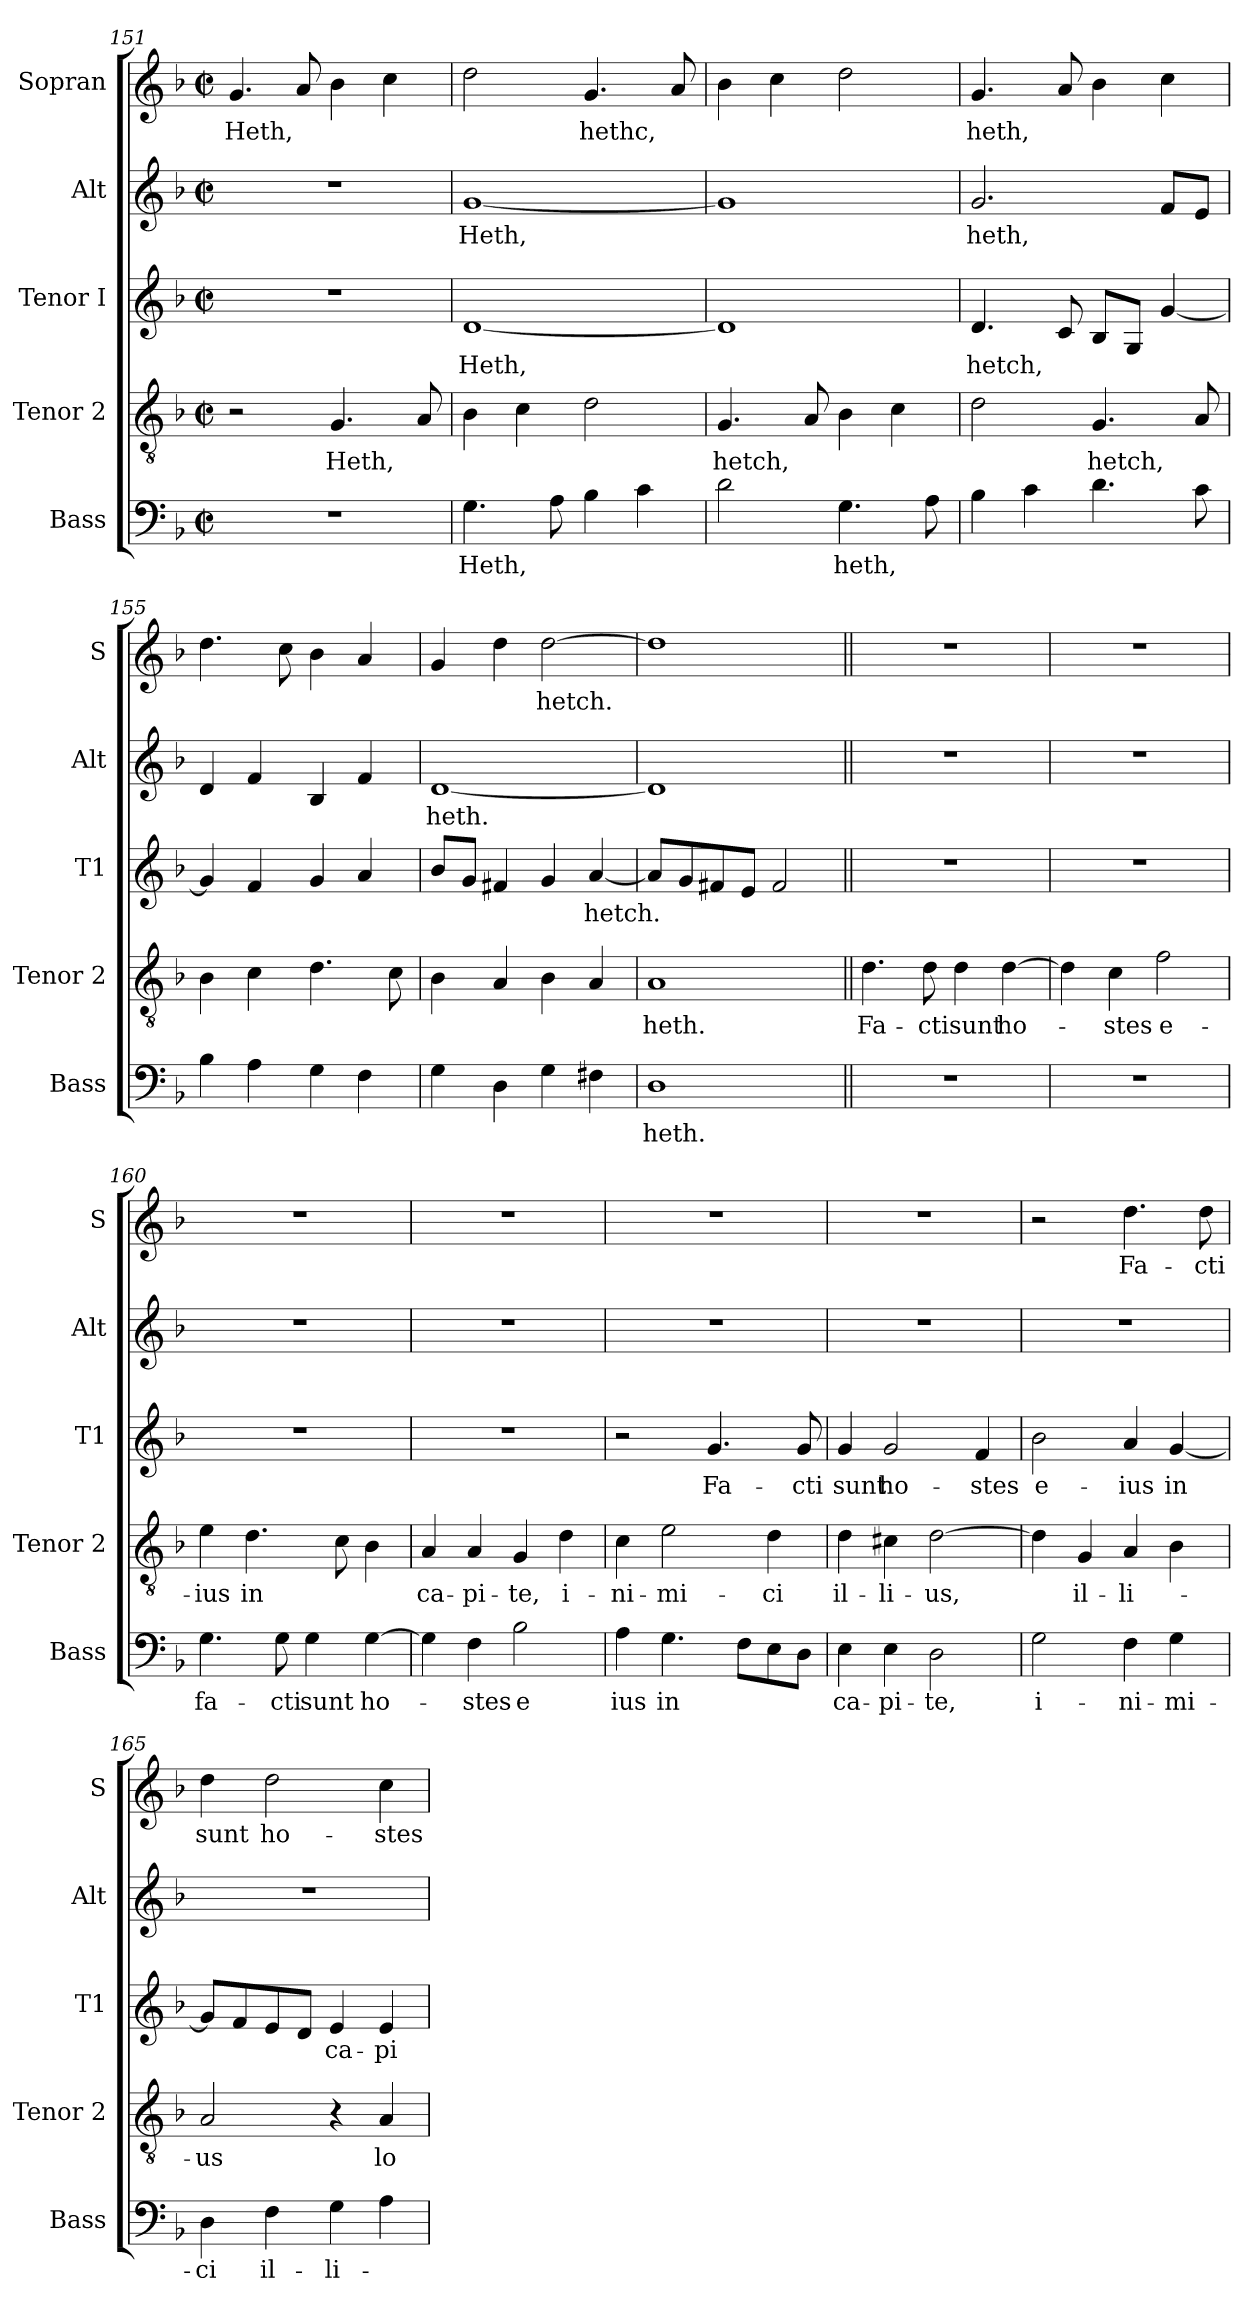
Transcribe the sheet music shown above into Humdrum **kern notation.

**kern	**text	**kern	**text	**kern	**text	**kern	**text	**kern	**text
*part5	*part5	*part4	*part4	*part3	*part3	*part2	*part2	*part1	*part1
*staff5	*staff5	*staff4	*staff4	*staff3	*staff3	*staff2	*staff2	*staff1	*staff1
*I"Bass	*	*I"Tenor 2	*	*I"Tenor I	*	*I"Alt	*	*I"Sopran	*
*I'Bass	*	*I'Tenor 2	*	*I'T1	*	*I'Alt	*	*I'S	*
*clefF4	*	*clefGv2	*	*clefG2	*	*clefG2	*	*clefG2	*
*k[b-]	*	*k[b-]	*	*k[b-]	*	*k[b-]	*	*k[b-]	*
*M2/2	*	*M2/2	*	*M2/2	*	*M2/2	*	*M2/2	*
*met(c|)	*	*met(c|)	*	*met(c|)	*	*met(c|)	*	*met(c|)	*
=151	=151	=151	=151	=151	=151	=151	=151	=151	=151
!	!	!	!	!	!	!	!	!	!LO:LY:b
1r	.	2r	.	1r	.	1r	.	4.g/	Heth,
.	.	.	.	.	.	.	.	8a/	.
!	!	!	!LO:LY:b	!	!	!	!	!	!
.	.	4.G/	Heth,	.	.	.	.	4b-\	.
.	.	.	.	.	.	.	.	4cc\	.
.	.	8A/	.	.	.	.	.	.	.
=152	=152	=152	=152	=152	=152	=152	=152	=152	=152
!	!LO:LY:b	!	!	!	!LO:LY:b	!	!LO:LY:b	!	!
4.G\	Heth,	4B-\	.	[1d	Heth,	[1g	Heth,	2dd\	.
.	.	4c\	.	.	.	.	.	.	.
8A\	.	.	.	.	.	.	.	.	.
!	!	!	!	!	!	!	!	!	!LO:LY:b
4B-\	.	2d\	.	.	.	.	.	4.g/	hethc,
4c\	.	.	.	.	.	.	.	.	.
.	.	.	.	.	.	.	.	8a/	.
=153	=153	=153	=153	=153	=153	=153	=153	=153	=153
!	!	!	!LO:LY:b	!	!	!	!	!	!
2d\	.	4.G/	hetch,	1d]	.	1g]	.	4b-\	.
.	.	.	.	.	.	.	.	4cc\	.
.	.	8A/	.	.	.	.	.	.	.
!	!LO:LY:b	!	!	!	!	!	!	!	!
4.G\	heth,	4B-\	.	.	.	.	.	2dd\	.
.	.	4c\	.	.	.	.	.	.	.
8A\	.	.	.	.	.	.	.	.	.
=154	=154	=154	=154	=154	=154	=154	=154	=154	=154
!	!	!	!	!	!LO:LY:b	!	!LO:LY:b	!	!LO:LY:b
4B-\	.	2d\	.	4.d/	hetch,	2.g/	heth,	4.g/	heth,
4c\	.	.	.	.	.	.	.	.	.
.	.	.	.	8c/	.	.	.	8a/	.
!	!	!	!LO:LY:b	!	!	!	!	!	!
4.d\	.	4.G/	hetch,	8B-/L	.	.	.	4b-\	.
.	.	.	.	8G/J	.	.	.	.	.
.	.	.	.	[4g/	.	8f/L	.	4cc\	.
8c\	.	8A/	.	.	.	8e/J	.	.	.
=155	=155	=155	=155	=155	=155	=155	=155	=155	=155
4B-\	.	4B-\	.	4g/]	.	4d/	.	4.dd\	.
4A\	.	4c\	.	4f/	.	4f/	.	.	.
.	.	.	.	.	.	.	.	8cc\	.
4G\	.	4.d\	.	4g/	.	4B-/	.	4b-\	.
4F\	.	.	.	4a/	.	4f/	.	4a/	.
.	.	8c\	.	.	.	.	.	.	.
!!LO:PB:g=z
=156	=156	=156	=156	=156	=156	=156	=156	=156	=156
!	!	!	!	!	!	!	!LO:LY:b	!	!
4G\	.	4B-\	.	8b-/L	.	[1d	heth.	4g/	.
.	.	.	.	8g/J	.	.	.	.	.
4D\	.	4A/	.	4f#X/	.	.	.	4dd\	.
!	!	!	!	!	!	!	!	!	!LO:LY:b
4G\	.	4B-\	.	4g/	.	.	.	[2dd\	hetch.
!	!	!	!	!	!LO:LY:b	!	!	!	!
4F#X\	.	4A/	.	[4a/	hetch.	.	.	.	.
=157	=157	=157	=157	=157	=157	=157	=157	=157	=157
!	!LO:LY:b	!	!LO:LY:b	!	!	!	!	!	!
1D	heth.	1A	heth.	8a/L]	.	1d]	.	1dd]	.
.	.	.	.	8g/	.	.	.	.	.
.	.	.	.	8f#X/	.	.	.	.	.
.	.	.	.	8e/J	.	.	.	.	.
.	.	.	.	2f#/	.	.	.	.	.
=158||	=158||	=158||	=158||	=158||	=158||	=158||	=158||	=158||	=158||
!	!	!	!LO:LY:b	!	!	!	!	!	!
1r	.	4.d\	Fa-	1r	.	1r	.	1r	.
!	!	!	!LO:LY:b	!	!	!	!	!	!
.	.	8d\	-cti	.	.	.	.	.	.
!	!	!	!LO:LY:b	!	!	!	!	!	!
.	.	4d\	sunt	.	.	.	.	.	.
!	!	!	!LO:LY:b	!	!	!	!	!	!
.	.	[4d\	ho-	.	.	.	.	.	.
=159	=159	=159	=159	=159	=159	=159	=159	=159	=159
1r	.	4d\]	.	1r	.	1r	.	1r	.
!	!	!	!LO:LY:b	!	!	!	!	!	!
.	.	4c\	-stes	.	.	.	.	.	.
!	!	!	!LO:LY:b	!	!	!	!	!	!
.	.	2f\	e-	.	.	.	.	.	.
=160	=160	=160	=160	=160	=160	=160	=160	=160	=160
!	!LO:LY:b	!	!LO:LY:b	!	!	!	!	!	!
4.G\	fa-	4e\	-ius	1r	.	1r	.	1r	.
!	!	!	!LO:LY:b	!	!	!	!	!	!
.	.	4.d\	in	.	.	.	.	.	.
!	!LO:LY:b	!	!	!	!	!	!	!	!
8G\	-cti	.	.	.	.	.	.	.	.
!	!LO:LY:b	!	!	!	!	!	!	!	!
4G\	sunt	.	.	.	.	.	.	.	.
.	.	8c\	.	.	.	.	.	.	.
!	!LO:LY:b	!	!	!	!	!	!	!	!
[4G\	ho-	4B-\	.	.	.	.	.	.	.
!!LO:LB:g=z
=161	=161	=161	=161	=161	=161	=161	=161	=161	=161
!	!	!	!LO:LY:b	!	!	!	!	!	!
4G\]	.	4A/	ca-	1r	.	1r	.	1r	.
!	!LO:LY:b	!	!LO:LY:b	!	!	!	!	!	!
4F\	-stes	4A/	-pi-	.	.	.	.	.	.
!	!LO:LY:b	!	!LO:LY:b	!	!	!	!	!	!
2B-\	e	4G/	-te,	.	.	.	.	.	.
!	!	!	!LO:LY:b	!	!	!	!	!	!
.	.	4d\	i-	.	.	.	.	.	.
=162	=162	=162	=162	=162	=162	=162	=162	=162	=162
!	!LO:LY:b	!	!LO:LY:b	!	!	!	!	!	!
4A\	ius	4c\	-ni-	2r	.	1r	.	1r	.
!	!LO:LY:b	!	!LO:LY:b	!	!	!	!	!	!
4.G\	in	2e\	-mi-	.	.	.	.	.	.
!	!	!	!	!	!LO:LY:b	!	!	!	!
.	.	.	.	4.g/	Fa-	.	.	.	.
8F\L	.	.	.	.	.	.	.	.	.
!	!	!	!LO:LY:b	!	!	!	!	!	!
8E\	.	4d\	-ci	.	.	.	.	.	.
!	!	!	!	!	!LO:LY:b	!	!	!	!
8D\J	.	.	.	8g/	-cti	.	.	.	.
=163	=163	=163	=163	=163	=163	=163	=163	=163	=163
!	!LO:LY:b	!	!LO:LY:b	!	!LO:LY:b	!	!	!	!
4E\	ca-	4d\	il-	4g/	sunt	1r	.	1r	.
!	!LO:LY:b	!	!LO:LY:b	!	!LO:LY:b	!	!	!	!
4E\	-pi-	4c#X\	-li-	2g/	ho-	.	.	.	.
!	!LO:LY:b	!	!LO:LY:b	!	!	!	!	!	!
2D\	-te,	[2d\	-us,	.	.	.	.	.	.
!	!	!	!	!	!LO:LY:b	!	!	!	!
.	.	.	.	4f/	-stes	.	.	.	.
=164	=164	=164	=164	=164	=164	=164	=164	=164	=164
!	!LO:LY:b	!	!	!	!LO:LY:b	!	!	!	!
2G\	i-	4d\]	.	2b-\	e-	1r	.	2r	.
!	!	!	!LO:LY:b	!	!	!	!	!	!
.	.	4G/	il-	.	.	.	.	.	.
!	!LO:LY:b	!	!LO:LY:b	!	!LO:LY:b	!	!	!	!LO:LY:b
4F\	-ni-	4A/	-li-	4a/	-ius	.	.	4.dd\	Fa-
!	!LO:LY:b	!	!	!	!LO:LY:b	!	!	!	!
4G\	-mi-	4B-\	.	[4g/	in	.	.	.	.
!	!	!	!	!	!	!	!	!	!LO:LY:b
.	.	.	.	.	.	.	.	8dd\	-cti
=165	=165	=165	=165	=165	=165	=165	=165	=165	=165
!	!LO:LY:b	!	!LO:LY:b	!	!	!	!	!	!LO:LY:b
4D\	-ci	2A/	-us	8g/L]	.	1r	.	4dd\	sunt
.	.	.	.	8f/	.	.	.	.	.
!	!LO:LY:b	!	!	!	!	!	!	!	!LO:LY:b
4F\	il-	.	.	8e/	.	.	.	2dd\	ho-
.	.	.	.	8d/J	.	.	.	.	.
!	!LO:LY:b	!	!	!	!LO:LY:b	!	!	!	!
4G\	-li-	4r	.	4e/	ca-	.	.	.	.
!	!	!	!LO:LY:b	!	!LO:LY:b	!	!	!	!LO:LY:b
4A\	.	4A/	lo-	4e/	-pi-	.	.	4cc\	-stes
=	=	=	=	=	=	=	=	=	=
*-	*-	*-	*-	*-	*-	*-	*-	*-	*-
